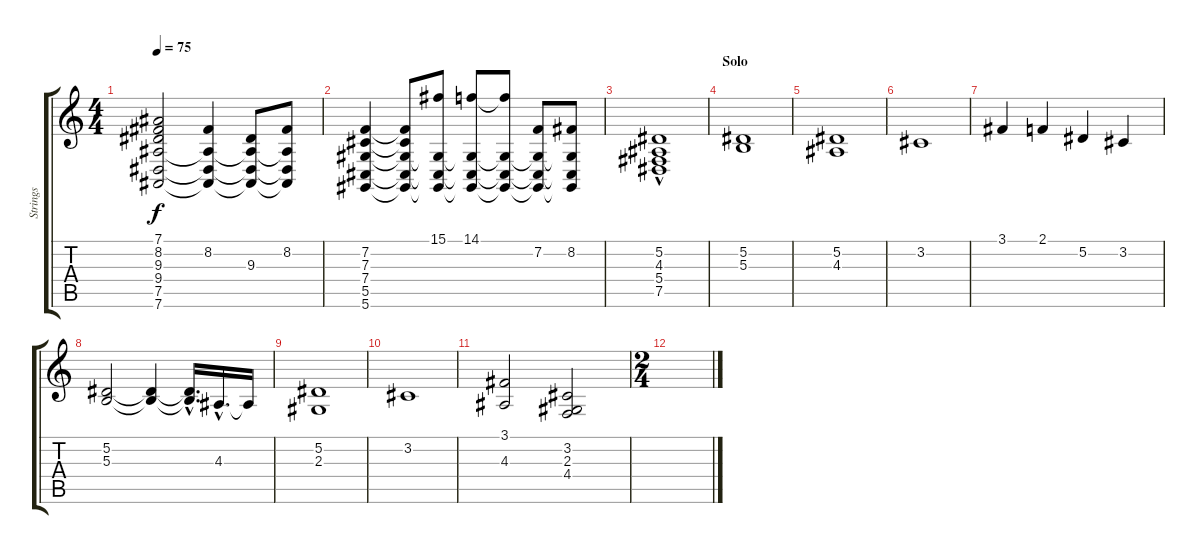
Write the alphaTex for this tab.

\track ("Strings" "Strings") {instrument stringensemble1}
\staff {score tabs}
\tuning (Eb4 Bb3 Gb3 Db3 Ab2 Eb2) {hide}
\ts (4 4)
\tempo 75
\clef g2
\ks c
(7.1 8.2 9.3 9.4 7.5 7.6).2{dy f} (8.2 9.4{t} 7.5{t} 7.6{t}).4 (9.3 9.4{t} 7.5{t} 7.6{t}).8 (8.2 9.4{t} 7.5{t} 7.6{t}).8 |
(7.2 7.3 7.4 5.5 5.6).4 (7.2{t} 7.3{t} 7.4{t} 5.5{t} 5.6{t}).8 (15.1 7.4{t} 5.5{t} 5.6{t}).8 (14.1 7.4{t} 5.5{t} 5.6{t}).8 (14.1{t} 7.4{t} 5.5{t} 5.6{t}).8 (7.2 7.4{t} 5.5{t} 5.6{t}).8 (8.2 7.4{t} 5.5{t} 5.6{t}).8 |
(5.2 4.3{hac} 5.4 7.5).1 |
\section ("" "Solo")
(5.2 5.3).1 |
(5.2 4.3).1 |
3.2.1 |
3.1.4 2.1.4 5.2.4 3.2.4 |
(5.2 5.3).2 (5.2{t} 5.3{t}).4 (5.2{hac t} 5.3{hac t}).16{d} 4.3{hac}.16{d} 4.3{t}.16 |
(5.2 2.3).1 |
3.2.1 |
(3.1 4.3).2 (3.2 2.3 4.4).2 |
\ts (2 4)
